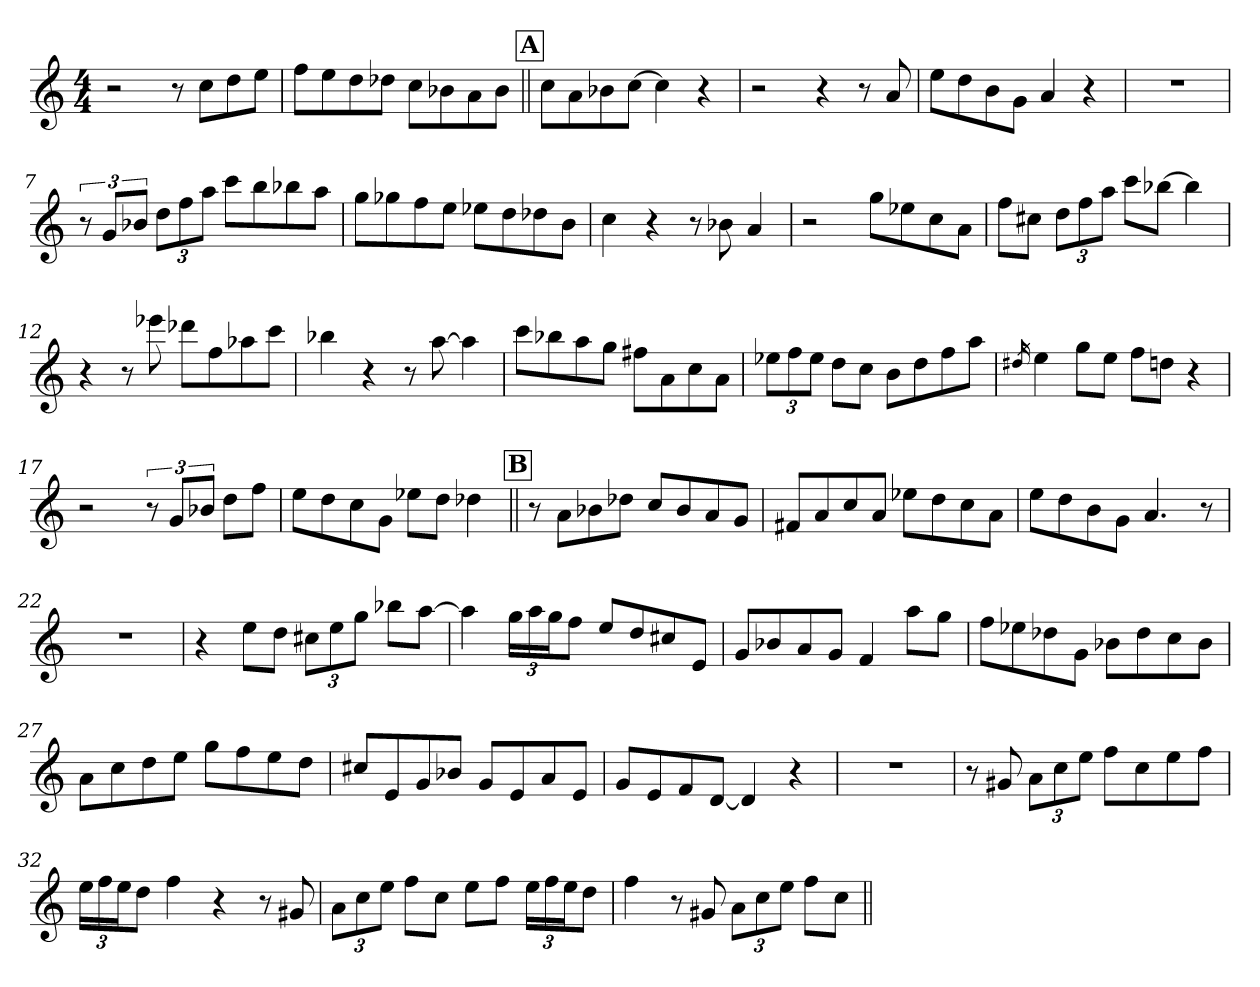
**kern
*part1
*staff1
*clefG2
*ITrd5c9
*k[b-e-a-]
*M4/4
*MM225
=1
2r
8r
8e-\L
8f\
8g\J
=2
8a-\L
8g\
8f\
8f-X\J
8e-\L
8d-X\
8c\
8d-\J
!!LO:REH:place=s1:a:B:fs=16.2:t=A
=3||
8e-\L
8c\
8d-X\
[8e-\J
4e-\]
4r
=4
2r
4r
8r
8c/
=5
8g\L
8f\
8d\
8B-\J
4c/
4r
!!LO:LB:g=z
=6
1r
=7
12r
12B-/L
12d-X/J
12f\L
12a-\
12cc\J
8ee-\L
8dd\
8dd-X\
8cc\J
=8
8b-\L
8b--X\
8a-\
8g\J
8g-X\L
8f\
8f-X\
8d\J
=9
4e-\
4r
8r
8d-X\
4c/
=10
2r
8b-\L
8g-X\
8e-\
8c\J
!!LO:LB:g=z
=11
8a-\L
8en\J
12f\L
12a-\
12cc\J
8ee-\L
[8dd-X\J
4dd-\]
=12
4r
8r
8gg-X\
8ff-X\L
8a-\
8cc-X\
8ee-\J
=13
4dd-X\
4r
8r
[8cc\
4cc\]
=14
8ee-\L
8dd-X\
8cc\
8b-\J
8an\L
8c\
8e-\
8c\J
!!LO:LB:g=z
=15
12g-X\L
12a-\
12g-\J
8f\L
8e-\J
8d\L
8f\
8a-\
8cc\J
=16
16qf#X/
4g\
8b-\L
8g\J
8a-\L
8fn\J
4r
=17
2r
12r
12B-/L
12d-X/J
8f\L
8a-\J
=18
8g\L
8f\
8e-\
8B-\J
8g-X\L
8f\J
4f-X\
!!LO:LB:g=z
!!LO:REH:place=s1:a:B:fs=16.2:t=B
=19||
8r
8c\L
8d-X\
8f-X\J
8e-/L
8d-/
8c/
8B-/J
=20
8An/L
8c/
8e-/
8c/J
8g-X\L
8f\
8e-\
8c\J
=21
8g\L
8f\
8d\
8B-\J
4.c/
8r
=22
1r
!!LO:LB:g=z
=23
4r
8g\L
8f\J
12en\L
12g\
12b-\J
8dd-X\L
[8cc\J
=24
4cc\]
24b-\LL
24cc\
24b-\J
8a-\J
8g/L
8f/
8en/
8G/J
=25
8B-/L
8d-X/
8c/
8B-/J
4A-/
8cc\L
8b-\J
=26
8a-\L
8g-X\
8f-X\
8B-\J
8d-X\L
8f-\
8e-\
8d-\J
!!LO:LB:g=z
=27
8c\L
8e-\
8f\
8g\J
8b-\L
8a-\
8g\
8f\J
=28
8en/L
8G/
8B-/
8d-X/J
8B-/L
8G/
8c/
8G/J
=29
8B-/L
8G/
8A-/
[8F/J
4F/]
4r
=30
1r
!!LO:PB:g=z
=31
8r
8Bn/
12c\L
12e-\
12g\J
8a-\L
8e-\
8g\
8a-\J
=32
24g\LL
24a-\
24g\J
8f\J
4a-\
4r
8r
8Bn/
=33
12c\L
12e-\
12g\J
8a-\L
8e-\J
8g\L
8a-\J
24g\LL
24a-\
24g\J
8f\J
=34
4a-\
8r
8Bn/
12c\L
12e-\
12g\J
8a-\L
8e-\J
=||
*-
